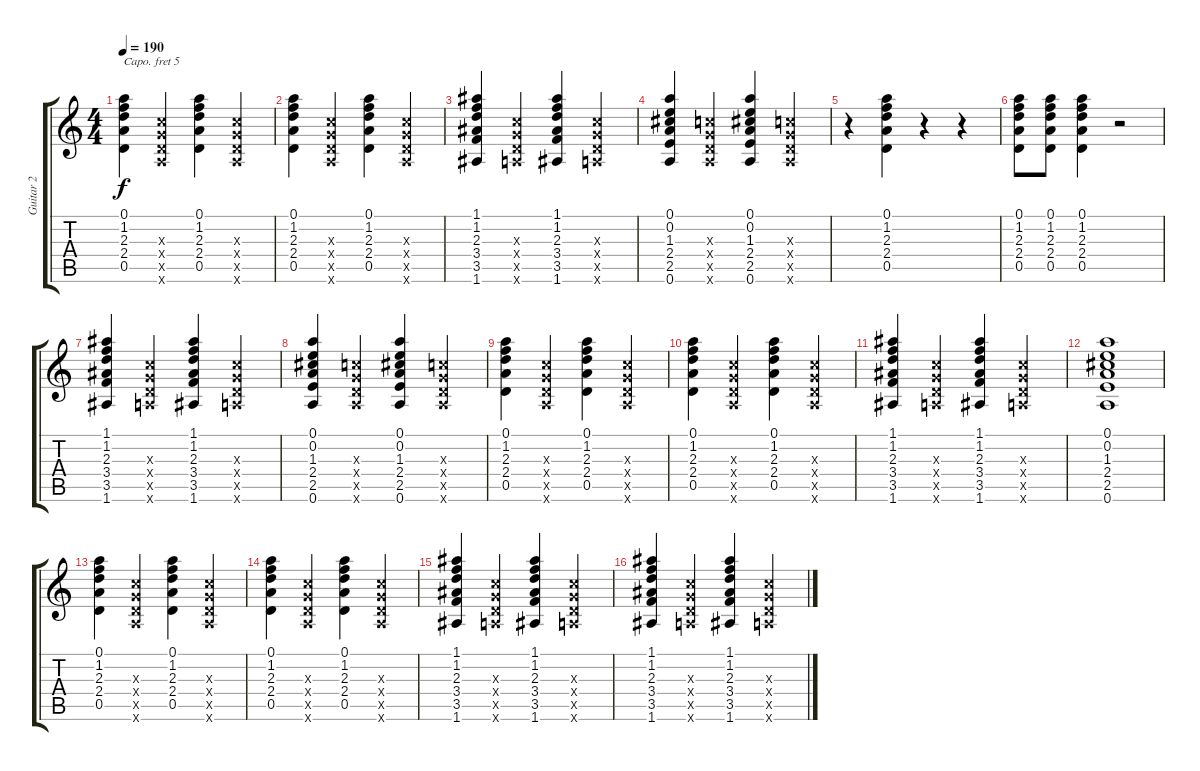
\track ("Guitar 2" "Guitar 2") {instrument acousticguitarsteel}
\staff {score tabs}
\capo 5
\tuning (E4 B3 G3 D3 A2 E2) {hide}
\ts (4 4)
\tempo 190
\clef g2
\ks c
(0.1 1.2 2.3 2.4 0.5).4{dy f} (0.3{x} 0.4{x} 0.5{x} 0.6{x}).4 (0.1 1.2 2.3 2.4 0.5).4 (0.3{x} 0.4{x} 0.5{x} 0.6{x}).4 |
(0.1 1.2 2.3 2.4 0.5).4 (0.3{x} 0.4{x} 0.5{x} 0.6{x}).4 (0.1 1.2 2.3 2.4 0.5).4 (0.3{x} 0.4{x} 0.5{x} 0.6{x}).4 |
(1.1 1.2 2.3 3.4 3.5 1.6).4 (0.3{x} 0.4{x} 0.5{x} 0.6{x}).4 (1.1 1.2 2.3 3.4 3.5 1.6).4 (0.3{x} 0.4{x} 0.5{x} 0.6{x}).4 |
(0.1 0.2 1.3 2.4 2.5 0.6).4 (0.3{x} 0.4{x} 0.5{x} 0.6{x}).4 (0.1 0.2 1.3 2.4 2.5 0.6).4 (0.3{x} 0.4{x} 0.5{x} 0.6{x}).4 |
r.4 (0.1 1.2 2.3 2.4 0.5).4 r.4 r.4 |
(0.1 1.2 2.3 2.4 0.5).8 (0.1 1.2 2.3 2.4 0.5).8 (0.1 1.2 2.3 2.4 0.5).4 r.2 |
(1.1 1.2 2.3 3.4 3.5 1.6).4 (0.3{x} 0.4{x} 0.5{x} 0.6{x}).4 (1.1 1.2 2.3 3.4 3.5 1.6).4 (0.3{x} 0.4{x} 0.5{x} 0.6{x}).4 |
(0.1 0.2 1.3 2.4 2.5 0.6).4 (0.3{x} 0.4{x} 0.5{x} 0.6{x}).4 (0.1 0.2 1.3 2.4 2.5 0.6).4 (0.3{x} 0.4{x} 0.5{x} 0.6{x}).4 |
(0.1 1.2 2.3 2.4 0.5).4 (0.3{x} 0.4{x} 0.5{x} 0.6{x}).4 (0.1 1.2 2.3 2.4 0.5).4 (0.3{x} 0.4{x} 0.5{x} 0.6{x}).4 |
(0.1 1.2 2.3 2.4 0.5).4 (0.3{x} 0.4{x} 0.5{x} 0.6{x}).4 (0.1 1.2 2.3 2.4 0.5).4 (0.3{x} 0.4{x} 0.5{x} 0.6{x}).4 |
(1.1 1.2 2.3 3.4 3.5 1.6).4 (0.3{x} 0.4{x} 0.5{x} 0.6{x}).4 (1.1 1.2 2.3 3.4 3.5 1.6).4 (0.3{x} 0.4{x} 0.5{x} 0.6{x}).4 |
(0.1 0.2 1.3 2.4 2.5 0.6).1 |
(0.1 1.2 2.3 2.4 0.5).4 (0.3{x} 0.4{x} 0.5{x} 0.6{x}).4 (0.1 1.2 2.3 2.4 0.5).4 (0.3{x} 0.4{x} 0.5{x} 0.6{x}).4 |
(0.1 1.2 2.3 2.4 0.5).4 (0.3{x} 0.4{x} 0.5{x} 0.6{x}).4 (0.1 1.2 2.3 2.4 0.5).4 (0.3{x} 0.4{x} 0.5{x} 0.6{x}).4 |
(1.1 1.2 2.3 3.4 3.5 1.6).4 (0.3{x} 0.4{x} 0.5{x} 0.6{x}).4 (1.1 1.2 2.3 3.4 3.5 1.6).4 (0.3{x} 0.4{x} 0.5{x} 0.6{x}).4 |
(1.1 1.2 2.3 3.4 3.5 1.6).4 (0.3{x} 0.4{x} 0.5{x} 0.6{x}).4 (1.1 1.2 2.3 3.4 3.5 1.6).4 (0.3{x} 0.4{x} 0.5{x} 0.6{x}).4
